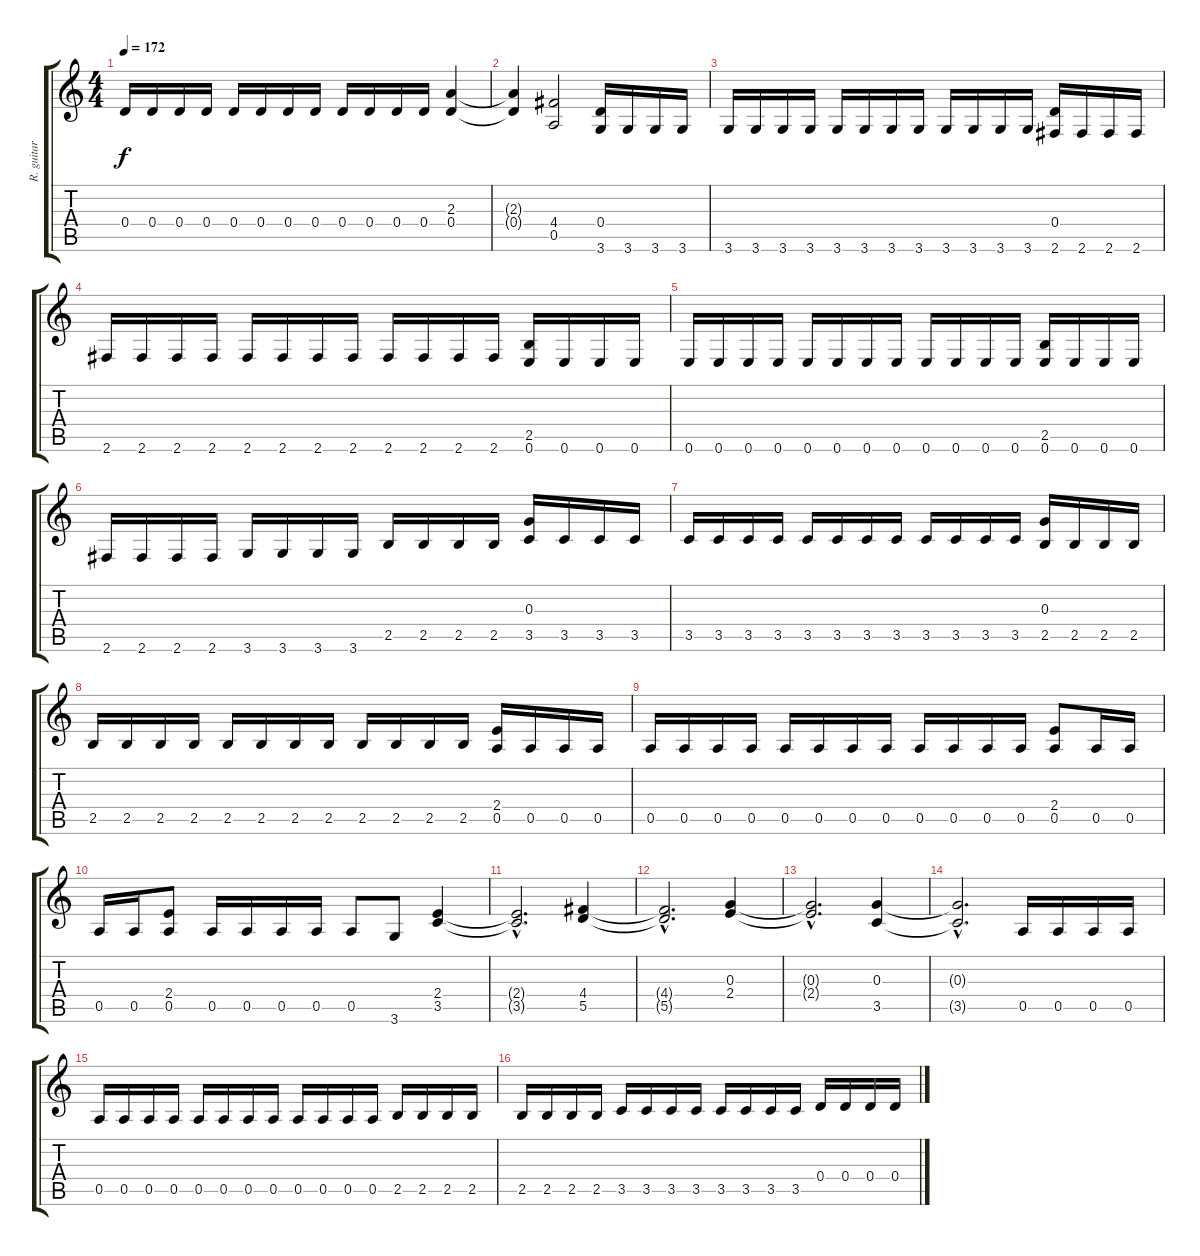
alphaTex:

\track ("R. guitar" "R. guitar") {instrument overdrivenguitar}
\staff {score tabs}
\tuning (E4 B3 G3 D3 A2 E2) {hide}
\ts (4 4)
\tempo 172
\clef g2
\ks c
0.4.16{dy f} 0.4.16 0.4.16 0.4.16 0.4.16 0.4.16 0.4.16 0.4.16 0.4.16 0.4.16 0.4.16 0.4.16 (2.3 0.4).4 |
(2.3{t} 0.4{t}).4 (4.4 0.5).2 (0.4 3.6).16 3.6.16 3.6.16 3.6.16 |
3.6.16 3.6.16 3.6.16 3.6.16 3.6.16 3.6.16 3.6.16 3.6.16 3.6.16 3.6.16 3.6.16 3.6.16 (0.4 2.6).16 2.6.16 2.6.16 2.6.16 |
2.6.16 2.6.16 2.6.16 2.6.16 2.6.16 2.6.16 2.6.16 2.6.16 2.6.16 2.6.16 2.6.16 2.6.16 (2.5 0.6).16 0.6.16 0.6.16 0.6.16 |
0.6.16 0.6.16 0.6.16 0.6.16 0.6.16 0.6.16 0.6.16 0.6.16 0.6.16 0.6.16 0.6.16 0.6.16 (2.5 0.6).16 0.6.16 0.6.16 0.6.16 |
2.6.16 2.6.16 2.6.16 2.6.16 3.6.16 3.6.16 3.6.16 3.6.16 2.5.16 2.5.16 2.5.16 2.5.16 (0.3 3.5).16 3.5.16 3.5.16 3.5.16 |
3.5.16 3.5.16 3.5.16 3.5.16 3.5.16 3.5.16 3.5.16 3.5.16 3.5.16 3.5.16 3.5.16 3.5.16 (0.3 2.5).16 2.5.16 2.5.16 2.5.16 |
2.5.16 2.5.16 2.5.16 2.5.16 2.5.16 2.5.16 2.5.16 2.5.16 2.5.16 2.5.16 2.5.16 2.5.16 (2.4 0.5).16 0.5.16 0.5.16 0.5.16 |
0.5.16 0.5.16 0.5.16 0.5.16 0.5.16 0.5.16 0.5.16 0.5.16 0.5.16 0.5.16 0.5.16 0.5.16 (2.4 0.5).8 0.5.16 0.5.16 |
0.5.16 0.5.16 (2.4 0.5).8 0.5.16 0.5.16 0.5.16 0.5.16 0.5.8 3.6.8 (2.4 3.5).4 |
(2.4{hac t} 3.5{hac t}).2{d} (4.4 5.5).4 |
(4.4{hac t} 5.5{hac t}).2{d} (0.3 2.4).4 |
(0.3{hac t} 2.4{hac t}).2{d} (0.3 3.5).4 |
(0.3{hac t} 3.5{hac t}).2{d} 0.5.16 0.5.16 0.5.16 0.5.16 |
0.5.16 0.5.16 0.5.16 0.5.16 0.5.16 0.5.16 0.5.16 0.5.16 0.5.16 0.5.16 0.5.16 0.5.16 2.5.16 2.5.16 2.5.16 2.5.16 |
2.5.16 2.5.16 2.5.16 2.5.16 3.5.16 3.5.16 3.5.16 3.5.16 3.5.16 3.5.16 3.5.16 3.5.16 0.4.16 0.4.16 0.4.16 0.4.16
